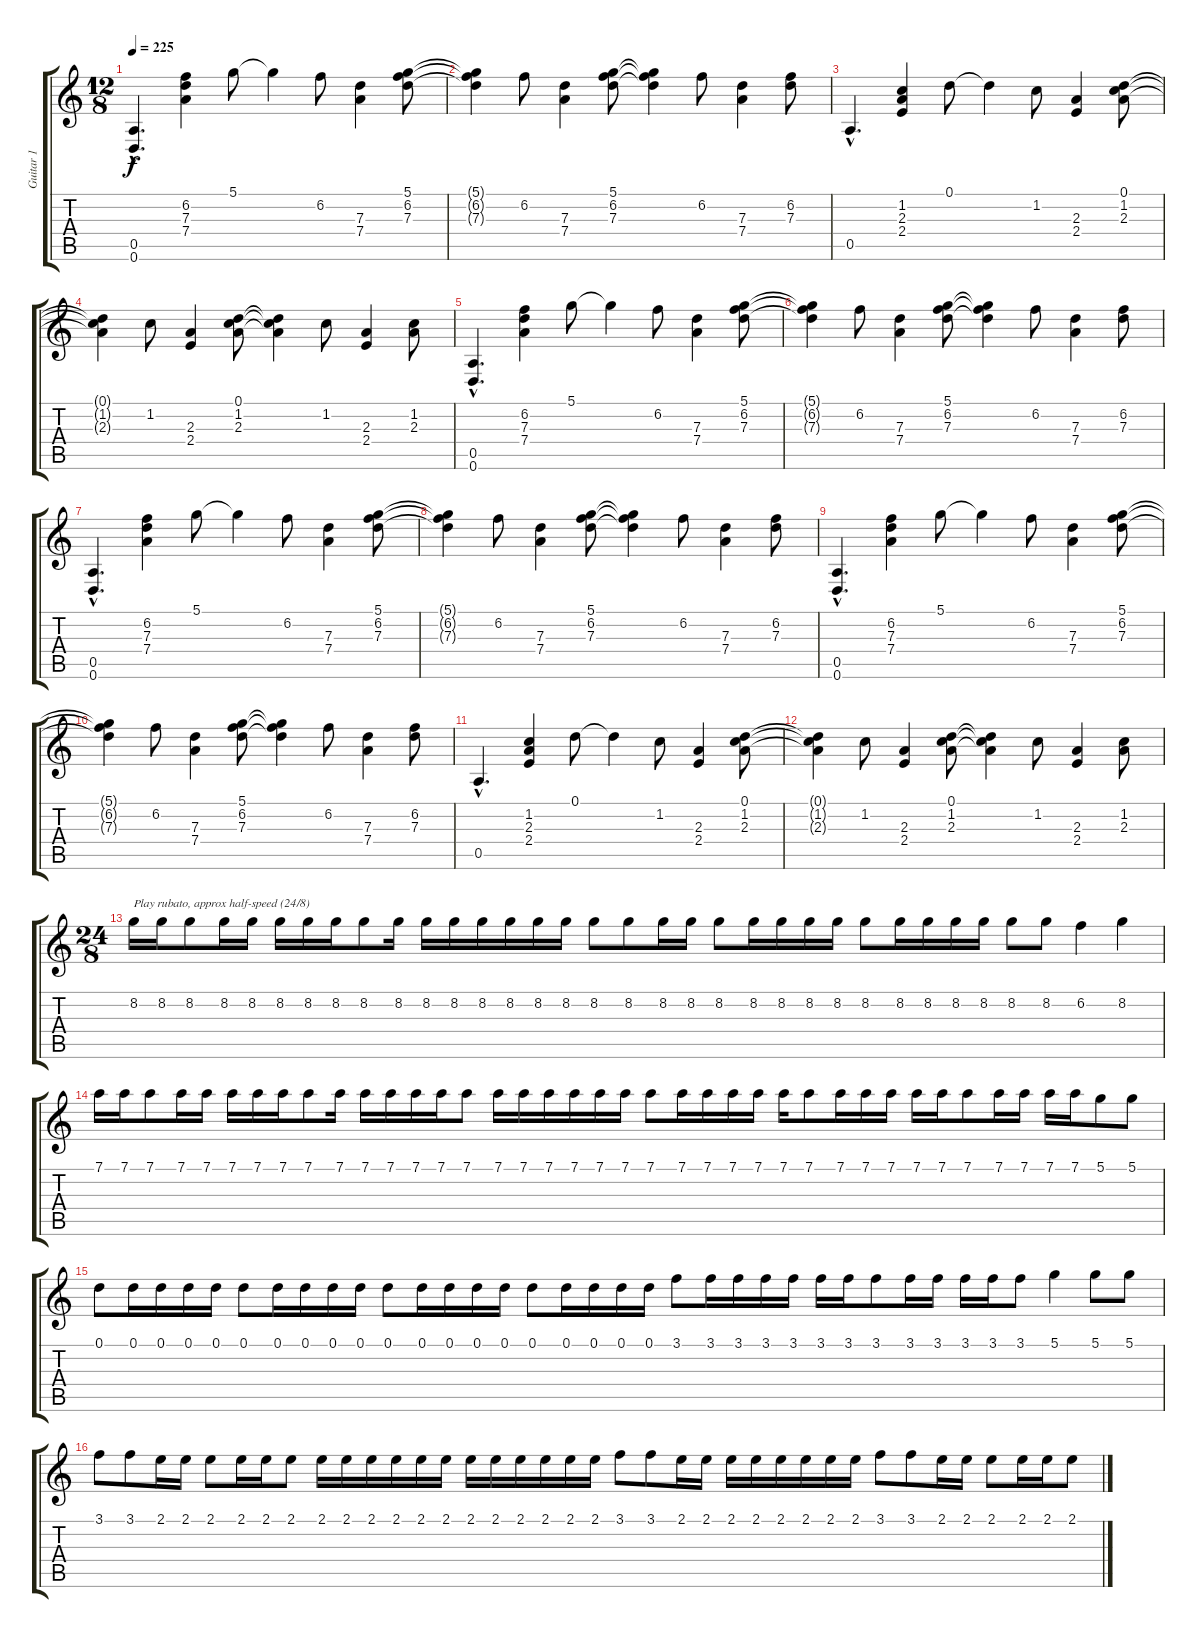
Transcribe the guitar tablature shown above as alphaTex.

\track ("Guitar 1" "Guitar 1") {instrument electricguitarclean}
\staff {score tabs}
\tuning (D4 B3 G3 D3 A2 D2) {hide}
\ts (12 8)
\tempo 225
\clef g2
\ks c
(0.5{hac} 0.6{hac}).4{d dy f} (6.2 7.3 7.4).4 5.1.8 5.1{t}.4 6.2.8 (7.3 7.4).4 (5.1 6.2 7.3).8 |
(5.1{t} 6.2{t} 7.3{t}).4 6.2.8 (7.3 7.4).4 (5.1 6.2 7.3).8 (5.1{t} 6.2{t} 7.3{t}).4 6.2.8 (7.3 7.4).4 (6.2 7.3).8 |
0.5{hac}.4{d} (1.2 2.3 2.4).4 0.1.8 0.1{t}.4 1.2.8 (2.3 2.4).4 (0.1 1.2 2.3).8 |
(0.1{t} 1.2{t} 2.3{t}).4 1.2.8 (2.3 2.4).4 (0.1 1.2 2.3).8 (0.1{t} 1.2{t} 2.3{t}).4 1.2.8 (2.3 2.4).4 (1.2 2.3).8 |
(0.5{hac} 0.6{hac}).4{d} (6.2 7.3 7.4).4 5.1.8 5.1{t}.4 6.2.8 (7.3 7.4).4 (5.1 6.2 7.3).8 |
(5.1{t} 6.2{t} 7.3{t}).4 6.2.8 (7.3 7.4).4 (5.1 6.2 7.3).8 (5.1{t} 6.2{t} 7.3{t}).4 6.2.8 (7.3 7.4).4 (6.2 7.3).8 |
(0.5{hac} 0.6{hac}).4{d} (6.2 7.3 7.4).4 5.1.8 5.1{t}.4 6.2.8 (7.3 7.4).4 (5.1 6.2 7.3).8 |
(5.1{t} 6.2{t} 7.3{t}).4 6.2.8 (7.3 7.4).4 (5.1 6.2 7.3).8 (5.1{t} 6.2{t} 7.3{t}).4 6.2.8 (7.3 7.4).4 (6.2 7.3).8 |
(0.5{hac} 0.6{hac}).4{d} (6.2 7.3 7.4).4 5.1.8 5.1{t}.4 6.2.8 (7.3 7.4).4 (5.1 6.2 7.3).8 |
(5.1{t} 6.2{t} 7.3{t}).4 6.2.8 (7.3 7.4).4 (5.1 6.2 7.3).8 (5.1{t} 6.2{t} 7.3{t}).4 6.2.8 (7.3 7.4).4 (6.2 7.3).8 |
0.5{hac}.4{d} (1.2 2.3 2.4).4 0.1.8 0.1{t}.4 1.2.8 (2.3 2.4).4 (0.1 1.2 2.3).8 |
(0.1{t} 1.2{t} 2.3{t}).4 1.2.8 (2.3 2.4).4 (0.1 1.2 2.3).8 (0.1{t} 1.2{t} 2.3{t}).4 1.2.8 (2.3 2.4).4 (1.2 2.3).8 |
\ts (24 8)
8.2.16{txt "Play rubato, approx half-speed (24/8)"} 8.2.16 8.2.8 8.2.16 8.2.16 8.2.16 8.2.16 8.2.16 8.2.8 8.2.16 8.2.16 8.2.16 8.2.16 8.2.16 8.2.16 8.2.16 8.2.8 8.2.8 8.2.16 8.2.16 8.2.8 8.2.16 8.2.16 8.2.16 8.2.16 8.2.8 8.2.16 8.2.16 8.2.16 8.2.16 8.2.8 8.2.8 6.2.4 8.2.4 |
7.1.16 7.1.16 7.1.8 7.1.16 7.1.16 7.1.16 7.1.16 7.1.16 7.1.8 7.1.16 7.1.16 7.1.16 7.1.16 7.1.16 7.1.8 7.1.16 7.1.16 7.1.16 7.1.16 7.1.16 7.1.16 7.1.8 7.1.16 7.1.16 7.1.16 7.1.16 7.1.16 7.1.8 7.1.16 7.1.16 7.1.16 7.1.16 7.1.16 7.1.8 7.1.16 7.1.16 7.1.16 7.1.16 5.1.8 5.1.8 |
0.1.8 0.1.16 0.1.16 0.1.16 0.1.16 0.1.8 0.1.16 0.1.16 0.1.16 0.1.16 0.1.8 0.1.16 0.1.16 0.1.16 0.1.16 0.1.8 0.1.16 0.1.16 0.1.16 0.1.16 3.1.8 3.1.16 3.1.16 3.1.16 3.1.16 3.1.16 3.1.16 3.1.8 3.1.16 3.1.16 3.1.16 3.1.16 3.1.8 5.1.4 5.1.8 5.1.8 |
3.1.8 3.1.8 2.1.16 2.1.16 2.1.8 2.1.16 2.1.16 2.1.8 2.1.16 2.1.16 2.1.16 2.1.16 2.1.16 2.1.16 2.1.16 2.1.16 2.1.16 2.1.16 2.1.16 2.1.16 3.1.8 3.1.8 2.1.16 2.1.16 2.1.16 2.1.16 2.1.16 2.1.16 2.1.16 2.1.16 3.1.8 3.1.8 2.1.16 2.1.16 2.1.8 2.1.16 2.1.16 2.1.8
